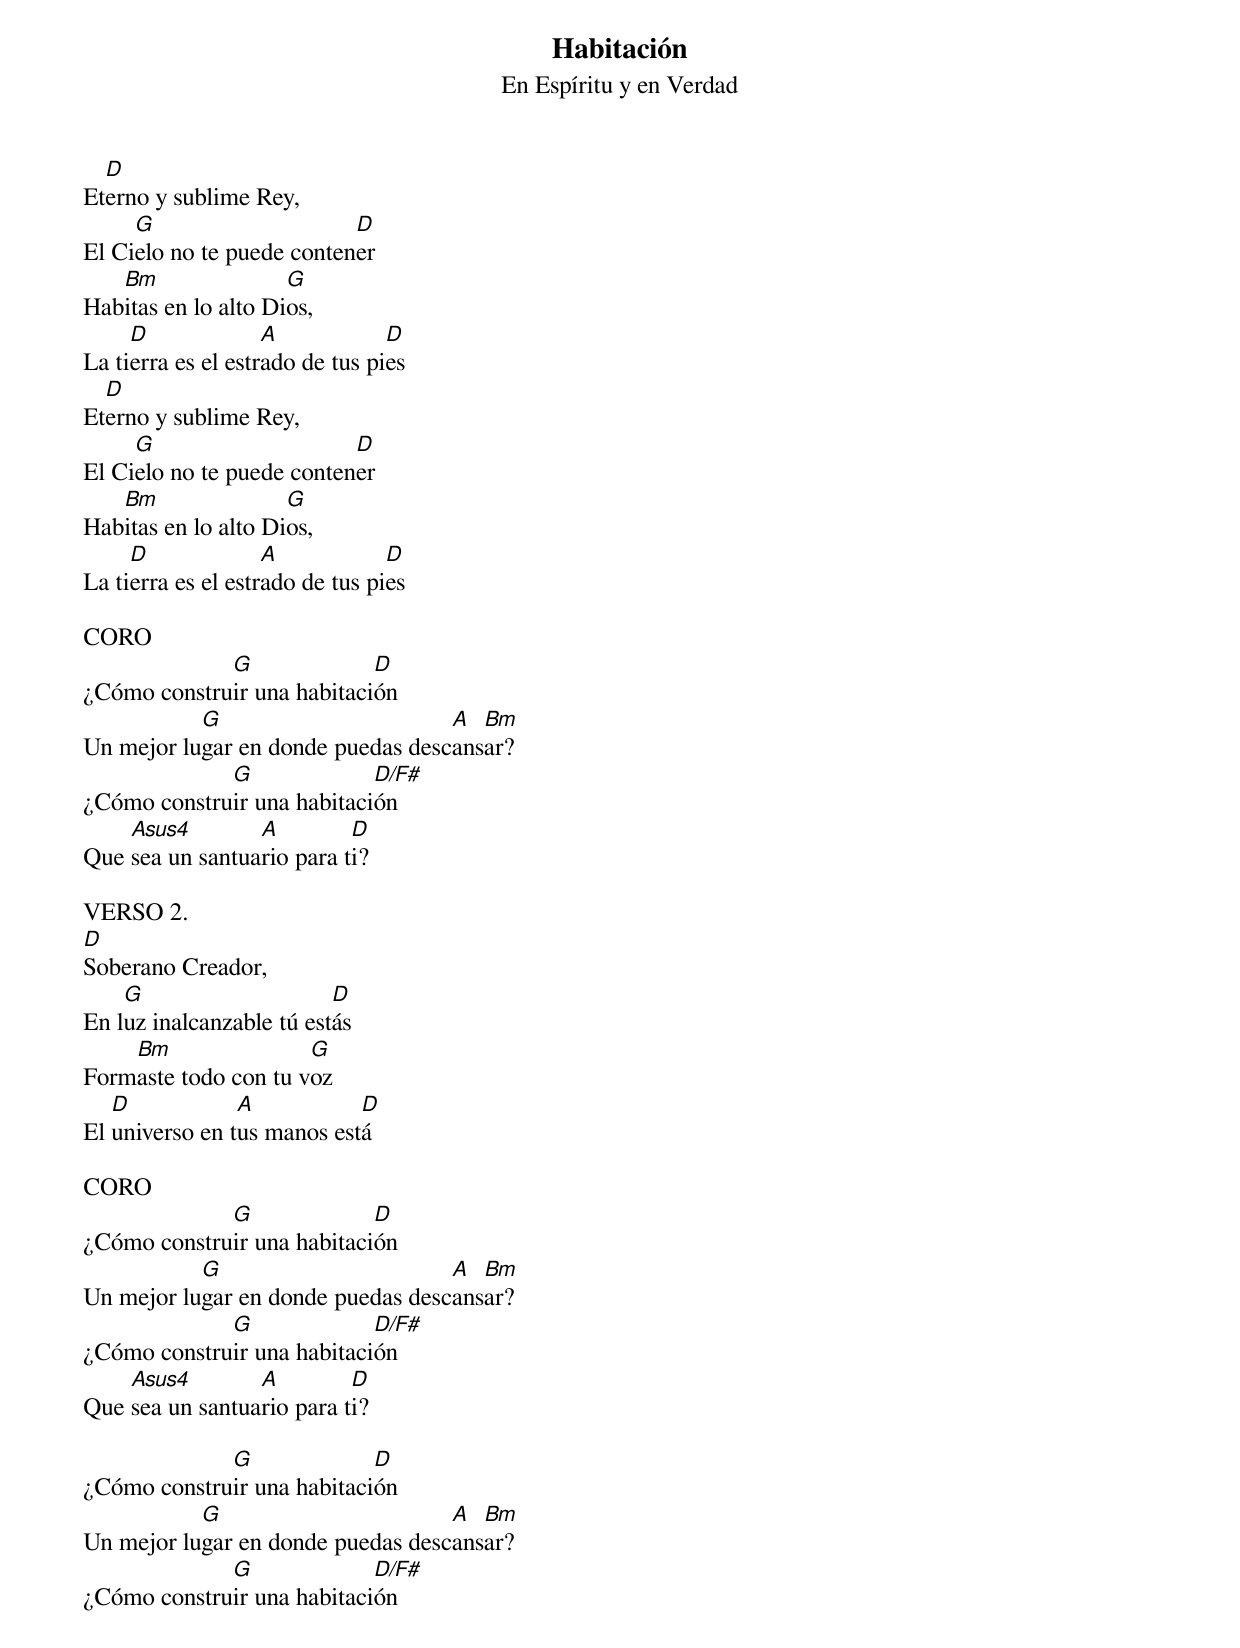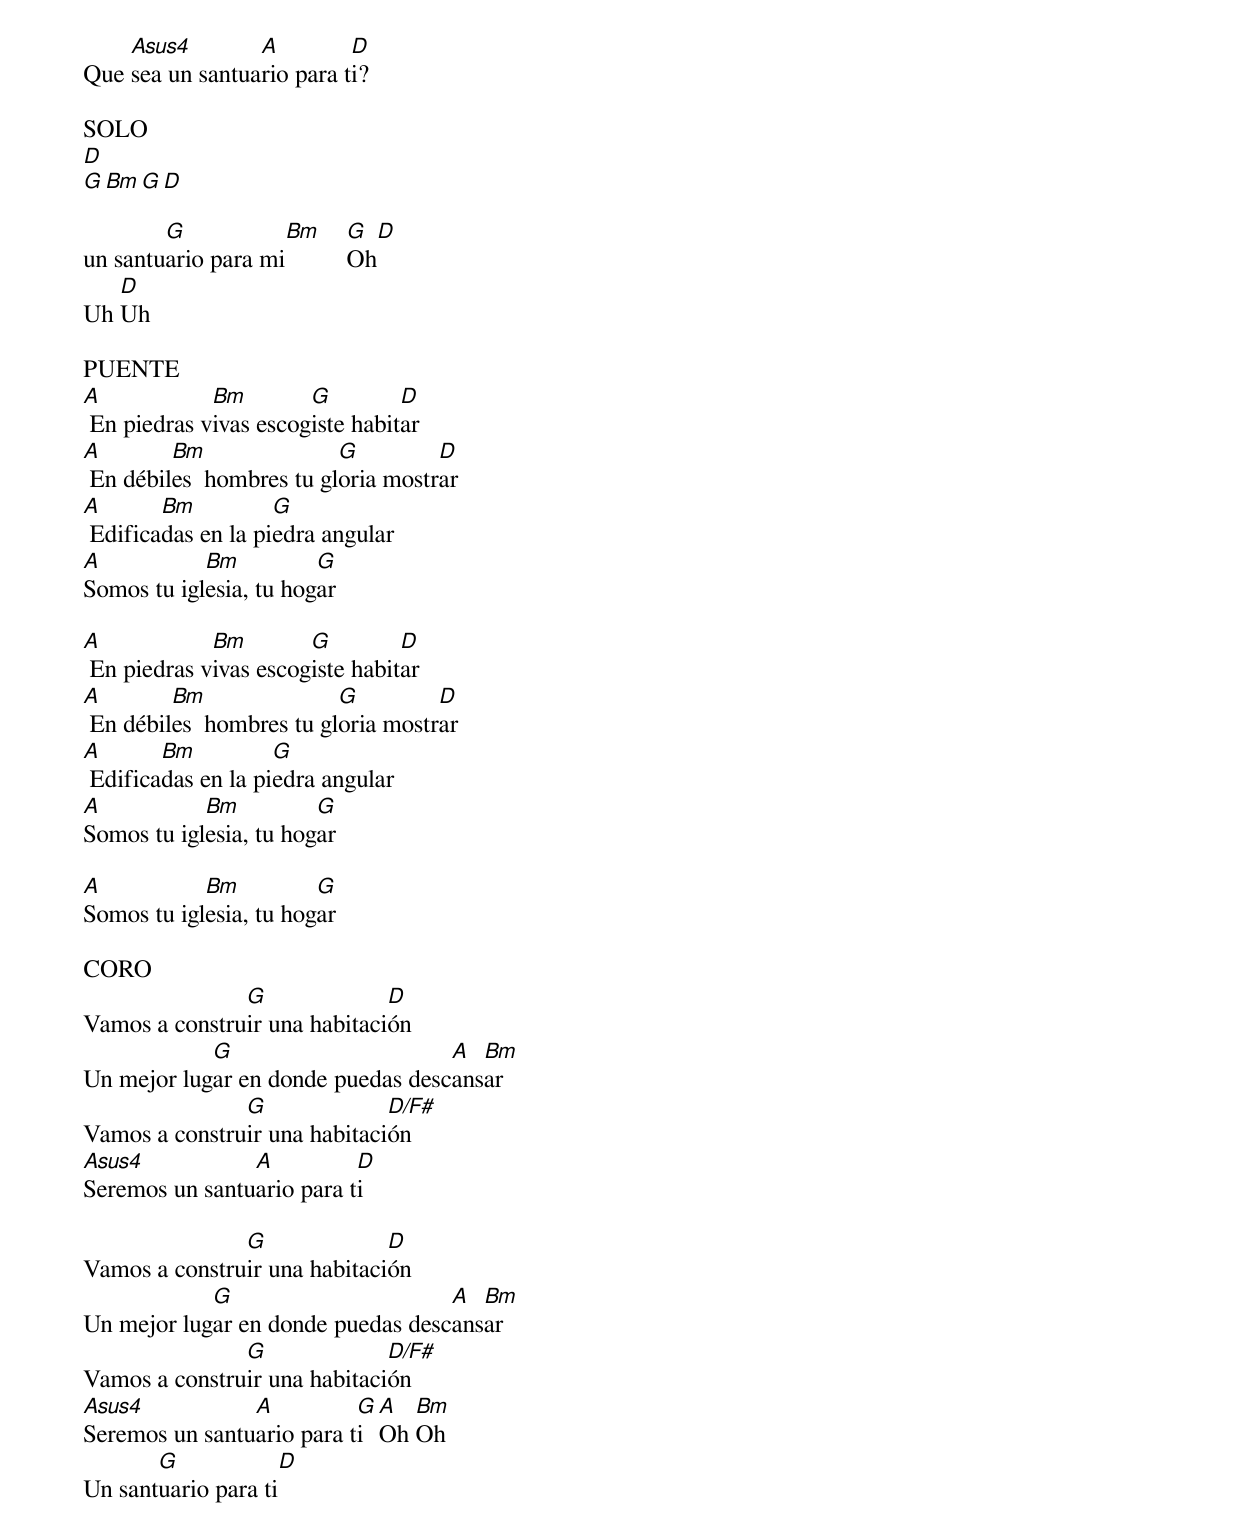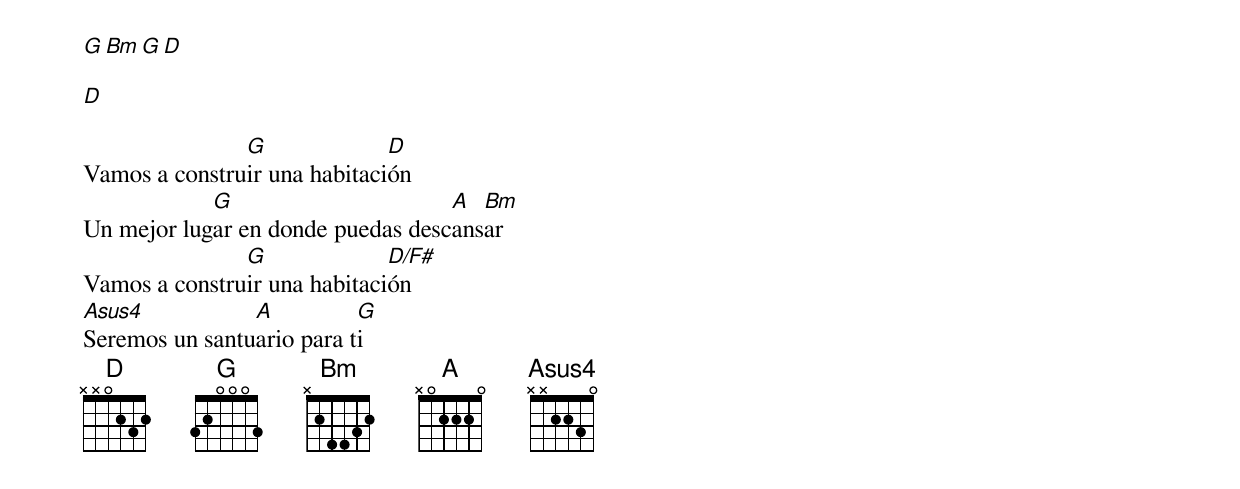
Habitación
En Espíritu y en Verdad

  D
Eterno y sublime Rey,
     G                     D
El Cielo no te puede contener
   Bm                G
Habitas en lo alto Dios,
     D              A            D
La tierra es el estrado de tus pies
  D
Eterno y sublime Rey,
     G                     D
El Cielo no te puede contener
   Bm                G
Habitas en lo alto Dios,
     D              A            D
La tierra es el estrado de tus pies

CORO
             G              D
¿Cómo construir una habitación
           G                       A  Bm
Un mejor lugar en donde puedas descansar?
             G              D/F#
¿Cómo construir una habitación
    Asus4        A         D
Que sea un santuario para ti?

VERSO 2.
D
Soberano Creador,
    G                     D
En luz inalcanzable tú estás
    Bm                G
Formaste todo con tu voz
   D            A           D
El universo en tus manos está

CORO
             G              D
¿Cómo construir una habitación
           G                       A  Bm
Un mejor lugar en donde puedas descansar?
             G              D/F#
¿Cómo construir una habitación
    Asus4        A         D
Que sea un santuario para ti?

             G              D
¿Cómo construir una habitación
           G                       A  Bm
Un mejor lugar en donde puedas descansar?
             G              D/F#
¿Cómo construir una habitación
    Asus4        A         D
Que sea un santuario para ti?

SOLO
D
G Bm G D

        G           Bm  G  D
un santuario para mi    Oh
   D
Uh Uh

PUENTE
A            Bm        G         D
 En piedras vivas escogiste habitar
A        Bm               G         D
 En débiles  hombres tu gloria mostrar
A       Bm          G
 Edificadas en la piedra angular
A           Bm          G
Somos tu iglesia, tu hogar

A            Bm        G         D
 En piedras vivas escogiste habitar
A        Bm               G         D
 En débiles  hombres tu gloria mostrar
A       Bm          G
 Edificadas en la piedra angular
A           Bm          G
Somos tu iglesia, tu hogar

A           Bm          G
Somos tu iglesia, tu hogar

CORO
               G              D
Vamos a construir una habitación
            G                      A  Bm
Un mejor lugar en donde puedas descansar
               G              D/F#
Vamos a construir una habitación
Asus4           A          D
Seremos un santuario para ti

               G              D
Vamos a construir una habitación
            G                      A  Bm
Un mejor lugar en donde puedas descansar
               G              D/F#
Vamos a construir una habitación
Asus4           A          G A  Bm
Seremos un santuario para ti Oh Oh
       G             D
Un santuario para ti

G Bm G D

D

               G              D
Vamos a construir una habitación
            G                      A  Bm
Un mejor lugar en donde puedas descansar
               G              D/F#
Vamos a construir una habitación
Asus4           A          G
Seremos un santuario para ti
